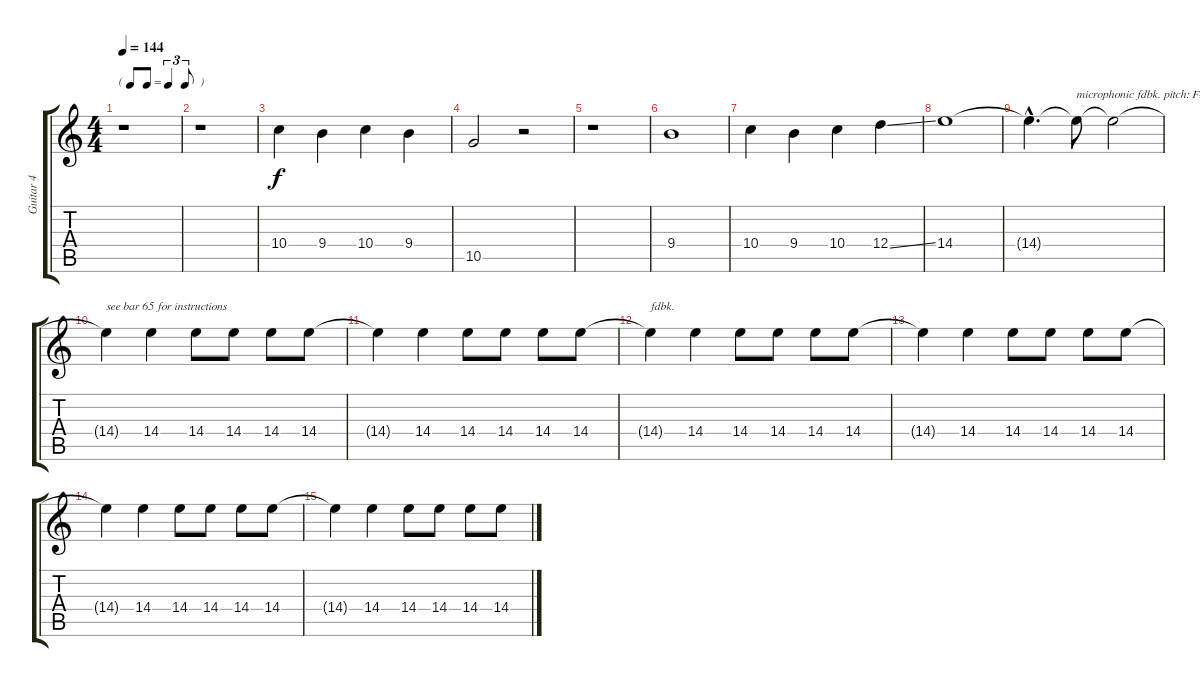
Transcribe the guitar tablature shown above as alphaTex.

\track ("Guitar 4" "Guitar 4") {instrument distortionguitar}
\staff {score tabs}
\tuning (E4 B3 G3 D3 A2 E2) {hide}
\ts (4 4)
\tf triplet8th
\tempo 144
\clef g2
\ks c
r.1{dy f} |
r.1 |
10.4.4 9.4.4 10.4.4 9.4.4 |
10.5.2 r.2 |
r.1 |
9.4.1 |
10.4.4 9.4.4 10.4.4 12.4{ss}.4 |
14.4.1 |
14.4{hac t}.4{d} 14.4{t}.8{txt "microphonic fdbk. pitch: F#"} 14.4{t}.2 |
14.4{t}.4{txt "see bar 65 for instructions"} 14.4.4 14.4.8 14.4.8 14.4.8 14.4.8 |
14.4{t}.4 14.4.4 14.4.8 14.4.8 14.4.8 14.4.8 |
14.4{t}.4{txt "fdbk."} 14.4.4 14.4.8 14.4.8 14.4.8 14.4.8 |
14.4{t}.4 14.4.4 14.4.8 14.4.8 14.4.8 14.4.8 |
14.4{t}.4 14.4.4 14.4.8 14.4.8 14.4.8 14.4.8 |
14.4{t}.4 14.4.4 14.4.8 14.4.8 14.4.8 14.4.8
